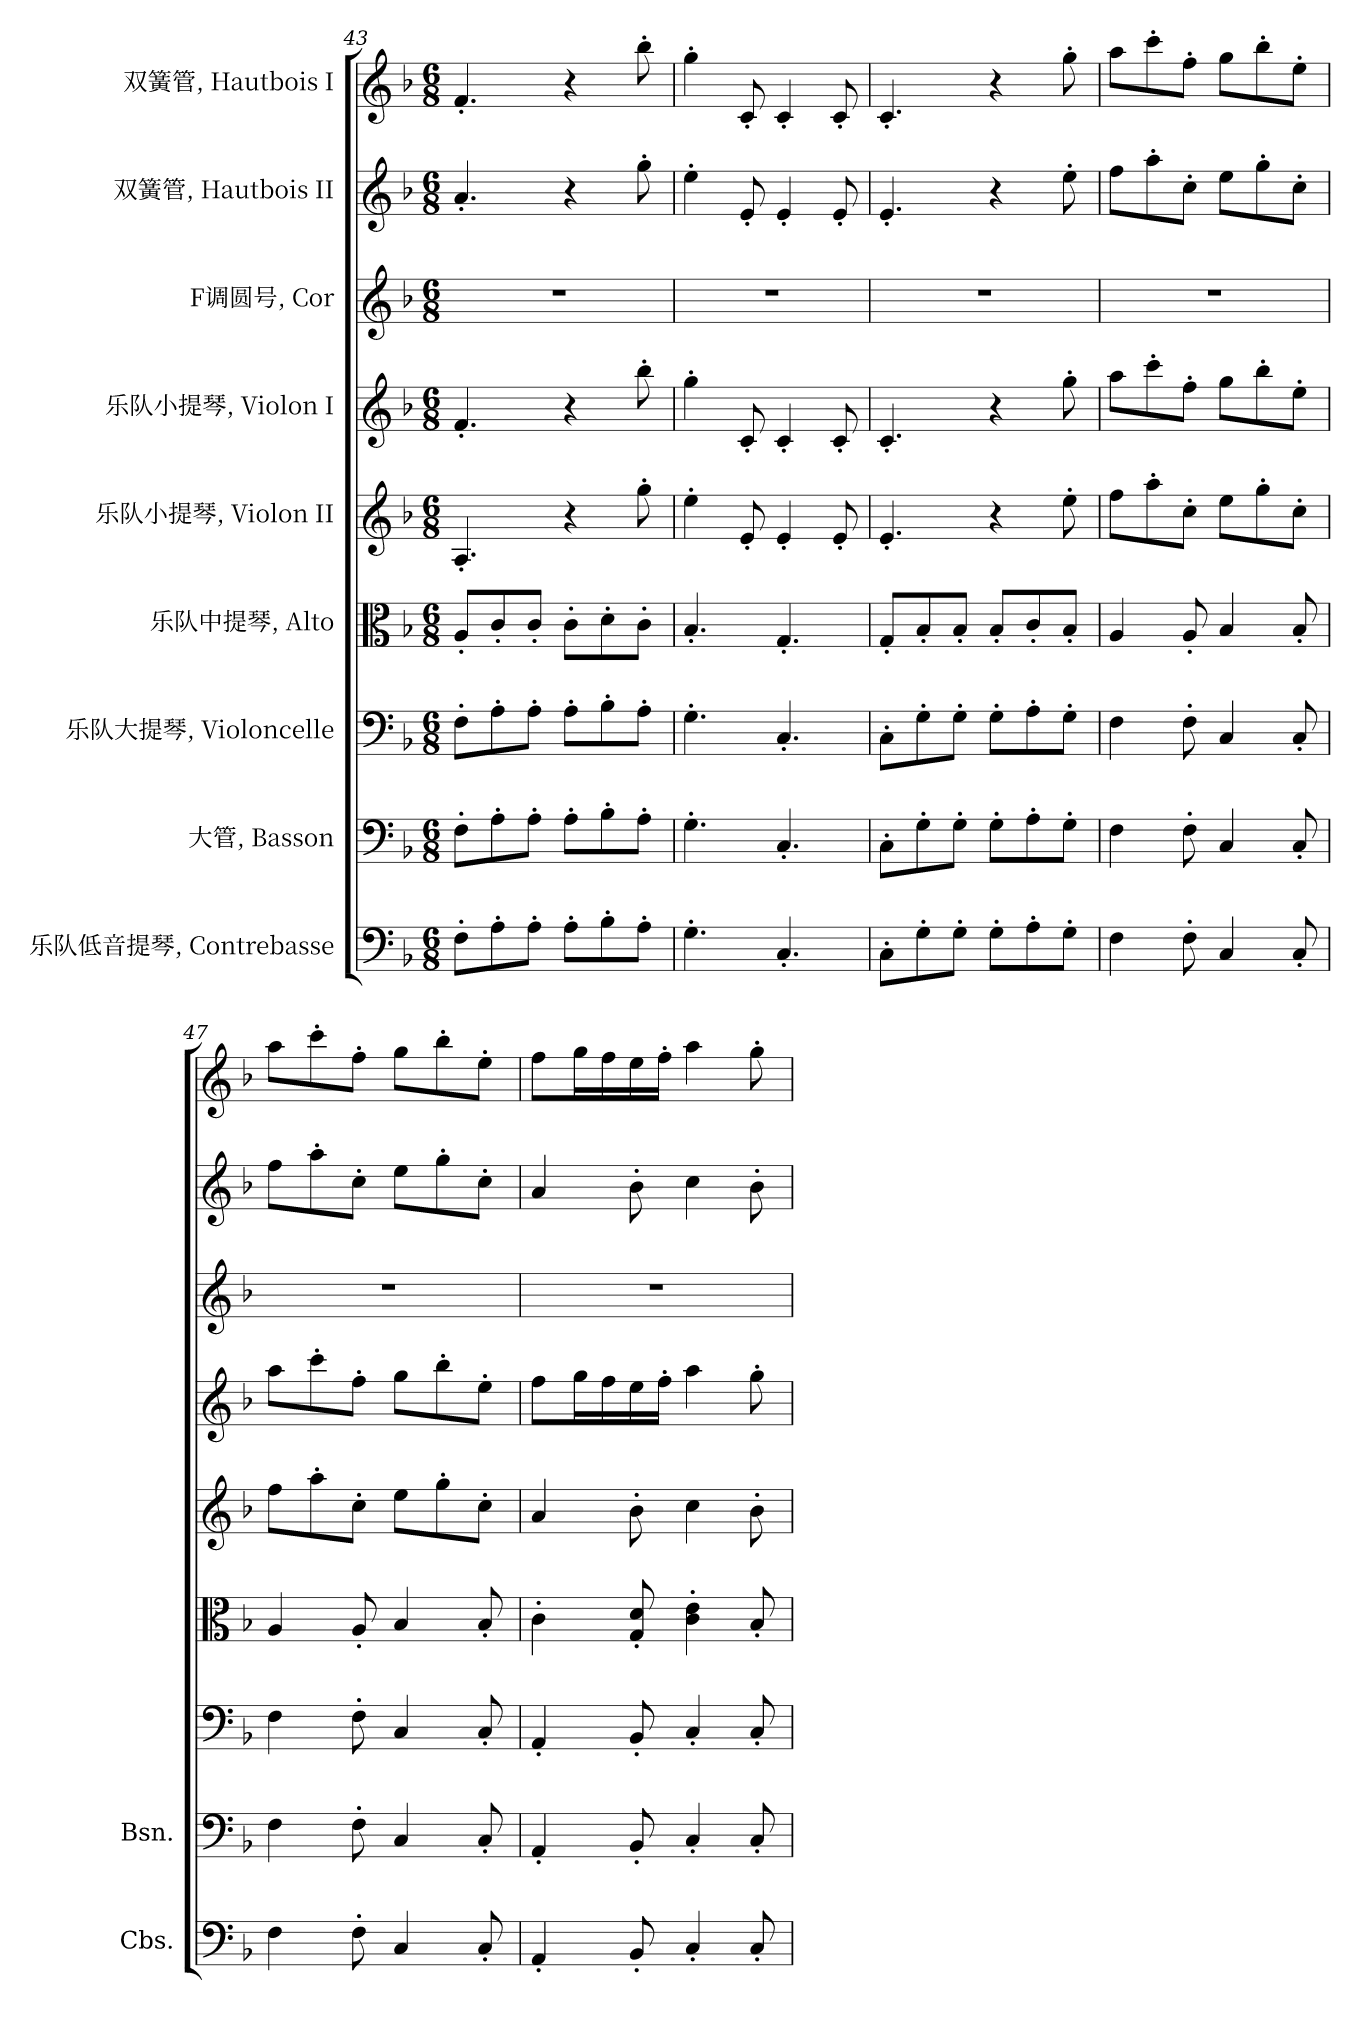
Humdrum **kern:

**kern	**kern	**kern	**kern	**kern	**kern	**kern	**kern	**kern
*part9	*part8	*part7	*part6	*part5	*part4	*part3	*part2	*part1
*staff9	*staff8	*staff7	*staff6	*staff5	*staff4	*staff3	*staff2	*staff1
*I"乐队低音提琴, Contrebasse	*I"大管, Basson	*I"乐队大提琴, Violoncelle	*I"乐队中提琴, Alto	*I"乐队小提琴, Violon II	*I"乐队小提琴, Violon I	*I"F调圆号, Cor	*I"双簧管, Hautbois II	*I"双簧管, Hautbois I
*I'Cbs.	*I'Bsn.	*	*	*	*	*	*	*
!!LO:PB:g=z
*clefF4	*clefF4	*clefF4	*clefC3	*clefG2	*clefG2	*clefG2	*clefG2	*clefG2
*ITrd7c12	*	*	*	*	*	*ITrd4c7	*	*
*k[b-]	*k[b-]	*k[b-]	*k[b-]	*k[b-]	*k[b-]	*k[b-e-]	*k[b-]	*k[b-]
*M6/8	*M6/8	*M6/8	*M6/8	*M6/8	*M6/8	*M6/8	*M6/8	*M6/8
=43	=43	=43	=43	=43	=43	=43	=43	=43
8FF'\L	8F'\L	8F'\L	8A'/L	4.A'/	4.f'/	2.r	4.a'/	4.f'/
8AA'\	8A'\	8A'\	8c'/	.	.	.	.	.
8AA'\J	8A'\J	8A'\J	8c'/J	.	.	.	.	.
8AA'\L	8A'\L	8A'\L	8c'\L	4r	4r	.	4r	4r
8BB-'\	8B-'\	8B-'\	8d'\	.	.	.	.	.
8AA'\J	8A'\J	8A'\J	8c'\J	8gg'\	8bb-'\	.	8gg'\	8bb-'\
=44	=44	=44	=44	=44	=44	=44	=44	=44
4.GG'\	4.G'\	4.G'\	4.B-'/	4ee'\	4gg'\	2.r	4ee'\	4gg'\
.	.	.	.	8e'/	8c'/	.	8e'/	8c'/
4.CC'/	4.C'/	4.C'/	4.G'/	4e'/	4c'/	.	4e'/	4c'/
.	.	.	.	8e'/	8c'/	.	8e'/	8c'/
=45	=45	=45	=45	=45	=45	=45	=45	=45
8CC'\L	8C'\L	8C'\L	8G'/L	4.e'/	4.c'/	2.r	4.e'/	4.c'/
8GG'\	8G'\	8G'\	8B-'/	.	.	.	.	.
8GG'\J	8G'\J	8G'\J	8B-'/J	.	.	.	.	.
8GG'\L	8G'\L	8G'\L	8B-'/L	4r	4r	.	4r	4r
8AA'\	8A'\	8A'\	8c'/	.	.	.	.	.
8GG'\J	8G'\J	8G'\J	8B-'/J	8ee'\	8gg'\	.	8ee'\	8gg'\
=46	=46	=46	=46	=46	=46	=46	=46	=46
4FF\	4F\	4F\	4A/	8ff\L	8aa\L	2.r	8ff\L	8aa\L
.	.	.	.	8aa'\	8ccc'\	.	8aa'\	8ccc'\
8FF'\	8F'\	8F'\	8A'/	8cc'\J	8ff'\J	.	8cc'\J	8ff'\J
4CC/	4C/	4C/	4B-/	8ee\L	8gg\L	.	8ee\L	8gg\L
.	.	.	.	8gg'\	8bb-'\	.	8gg'\	8bb-'\
8CC'/	8C'/	8C'/	8B-'/	8cc'\J	8ee'\J	.	8cc'\J	8ee'\J
=47	=47	=47	=47	=47	=47	=47	=47	=47
4FF\	4F\	4F\	4A/	8ff\L	8aa\L	2.r	8ff\L	8aa\L
.	.	.	.	8aa'\	8ccc'\	.	8aa'\	8ccc'\
8FF'\	8F'\	8F'\	8A'/	8cc'\J	8ff'\J	.	8cc'\J	8ff'\J
4CC/	4C/	4C/	4B-/	8ee\L	8gg\L	.	8ee\L	8gg\L
.	.	.	.	8gg'\	8bb-'\	.	8gg'\	8bb-'\
8CC'/	8C'/	8C'/	8B-'/	8cc'\J	8ee'\J	.	8cc'\J	8ee'\J
!!LO:PB:g=z
=48	=48	=48	=48	=48	=48	=48	=48	=48
4AAA'/	4AA'/	4AA'/	4c'\	4a/	8ff\L	2.r	4a/	8ff\L
.	.	.	.	.	16gg\L	.	.	16gg\L
.	.	.	.	.	16ff\	.	.	16ff\
8BBB-'/	8BB-'/	8BB-'/	8G/' 8d/'	8b-'\	16ee\	.	8b-'\	16ee\
.	.	.	.	.	16ff'\JJ	.	.	16ff'\JJ
4CC'/	4C'/	4C'/	4c\' 4e\'	4cc\	4aa\	.	4cc\	4aa\
8CC'/	8C'/	8C'/	8B-'/	8b-'\	8gg'\	.	8b-'\	8gg'\
=	=	=	=	=	=	=	=	=
*-	*-	*-	*-	*-	*-	*-	*-	*-
